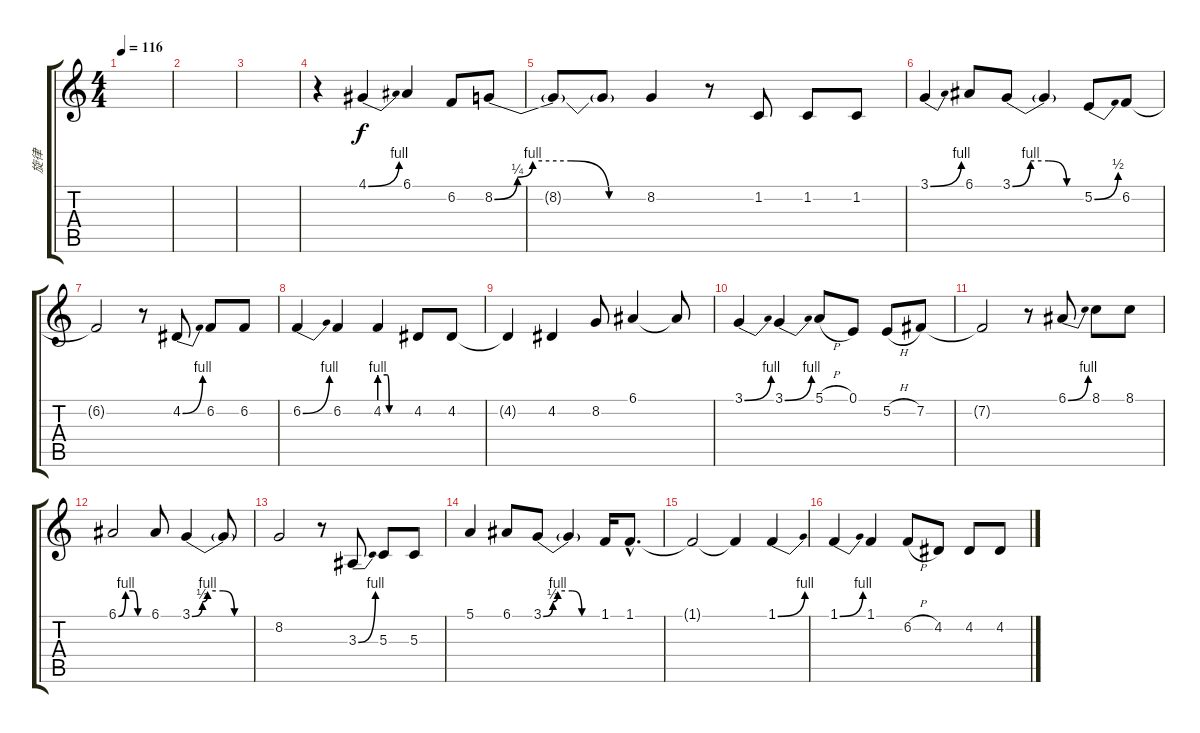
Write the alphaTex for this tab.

\track ("旋律" "旋律") {instrument synthvoice}
\staff {score tabs}
\tuning (E4 B3 G3 D3 A2 E2) {hide}
\ts (4 4)
\tempo 116
\clef g2
\ks c
|
|
|
r.4 4.1{be (bend 0 0 60 4)}.4 6.1.4 6.2.8 8.2{be (custom 0 0 9 1 15 4 30 4 45 0 60 0)}.8 |
8.2{t}.8 8.2{t}.8 8.2.4 r.8 1.2.8 1.2.8 1.2.8 |
3.1{be (bend 0 0 60 4)}.4 6.1.8 3.1{be (custom 0 0 15 4 30 4 45 0 60 0)}.8 3.1{t}.4 5.2{be (bend 0 0 60 2)}.8 6.2.8 |
6.2{t}.2 r.8 4.2{be (bend 0 0 60 4)}.8 6.2.8 6.2.8 |
6.2{be (bend 0 0 60 4)}.4 6.2.4 4.2{be (custom 0 4 15 4 19 0 60 0)}.4 4.2.8 4.2.8 |
4.2{t}.4 4.2.4 8.2.8 6.1.4 6.1{t}.8 |
3.1{be (bend 0 0 60 4)}.4 3.1{be (bend 0 0 60 4)}.4 5.1{h}.8 0.1.8 5.2{h}.8 7.2.8 |
7.2{t}.2 r.8 6.1{be (bend 0 0 60 4)}.8 8.1.8 8.1.8 |
6.1{be (custom 0 0 15 4 30 4 40 0 60 0)}.2 6.1.8 3.1{be (custom 0 0 10 2 15 4 30 4 41 0 45 0 60 0)}.4 3.1{t}.8 |
8.2.2 r.8 3.3{be (bend 0 0 60 4)}.8 5.3.8 5.3.8 |
5.1.4 6.1.8 3.1{be (custom 0 0 10 2 15 4 30 4 40 0 45 0 60 0)}.8 3.1{t}.4 1.1.16 1.1{hac}.8{d} |
1.1{t}.2 1.1{t}.4 1.1{be (bend 0 0 60 4)}.4 |
1.1{be (bend 0 0 60 4)}.4 1.1.4 6.2{h}.8 4.2.8 4.2.8 4.2.8
